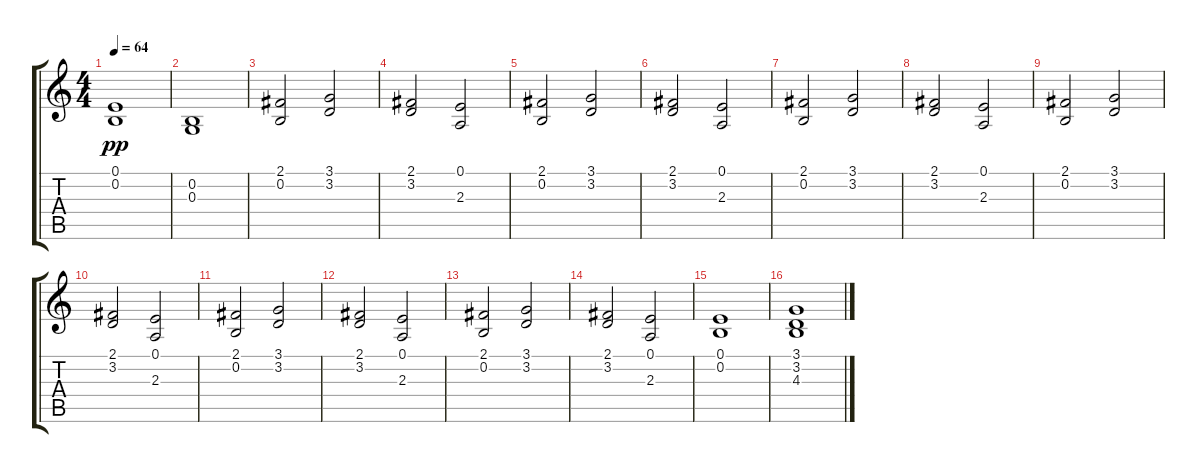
\track "" {instrument stringensemble1}
\staff {score tabs}
\tuning (E4 B3 G3 D3 A2 E2) {hide}
\ts (4 4)
\tempo 64
\clef g2
\ks c
(0.1 0.2).1{dy pp} |
(0.2 0.3).1 |
(2.1 0.2).2 (3.1 3.2).2 |
(2.1 3.2).2 (0.1 2.3).2 |
(2.1 0.2).2 (3.1 3.2).2 |
(2.1 3.2).2 (0.1 2.3).2 |
(2.1 0.2).2 (3.1 3.2).2 |
(2.1 3.2).2 (0.1 2.3).2 |
(2.1 0.2).2 (3.1 3.2).2 |
(2.1 3.2).2 (0.1 2.3).2 |
(2.1 0.2).2 (3.1 3.2).2 |
(2.1 3.2).2 (0.1 2.3).2 |
(2.1 0.2).2 (3.1 3.2).2 |
(2.1 3.2).2 (0.1 2.3).2 |
(0.1 0.2).1 |
(3.1 3.2 4.3).1
